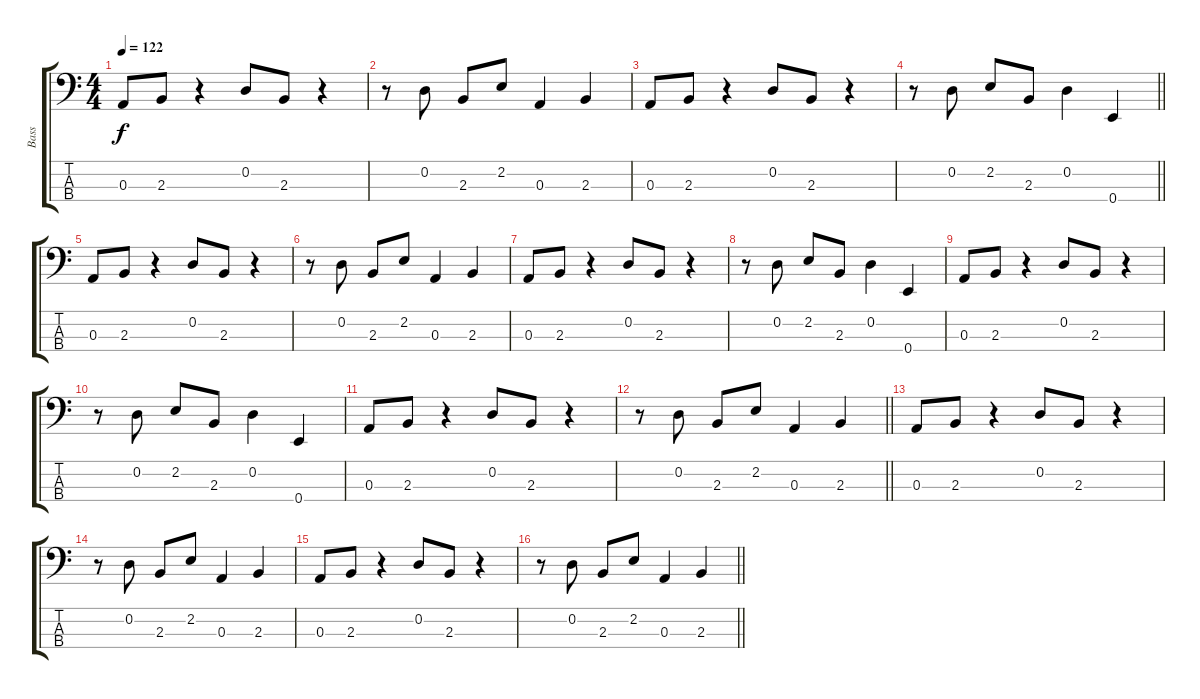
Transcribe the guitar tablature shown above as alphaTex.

\track ("Bass" "Bass") {instrument electricbassfinger}
\staff {score tabs}
\tuning (G2 D2 A1 E1) {hide}
\ts (4 4)
\tempo 122
\clef f4
\ks c
0.3.8{dy f} 2.3.8 r.4 0.2.8 2.3.8 r.4 |
r.8 0.2.8 2.3.8 2.2.8 0.3.4 2.3.4 |
0.3.8 2.3.8 r.4 0.2.8 2.3.8 r.4 |
\barLineRight lightlight
r.8 0.2.8 2.2.8 2.3.8 0.2.4 0.4.4 |
0.3.8 2.3.8 r.4 0.2.8 2.3.8 r.4 |
r.8 0.2.8 2.3.8 2.2.8 0.3.4 2.3.4 |
0.3.8 2.3.8 r.4 0.2.8 2.3.8 r.4 |
r.8 0.2.8 2.2.8 2.3.8 0.2.4 0.4.4 |
0.3.8 2.3.8 r.4 0.2.8 2.3.8 r.4 |
r.8 0.2.8 2.2.8 2.3.8 0.2.4 0.4.4 |
0.3.8 2.3.8 r.4 0.2.8 2.3.8 r.4 |
\barLineRight lightlight
r.8 0.2.8 2.3.8 2.2.8 0.3.4 2.3.4 |
0.3.8 2.3.8 r.4 0.2.8 2.3.8 r.4 |
r.8 0.2.8 2.3.8 2.2.8 0.3.4 2.3.4 |
0.3.8 2.3.8 r.4 0.2.8 2.3.8 r.4 |
\barLineRight lightlight
r.8 0.2.8 2.3.8 2.2.8 0.3.4 2.3.4
